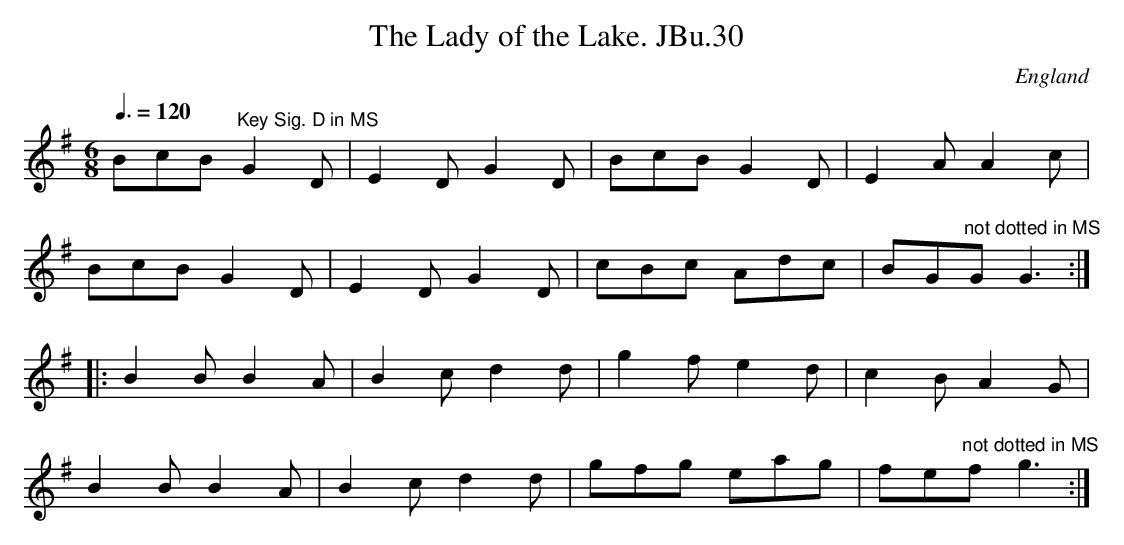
X:1
T:Lady of the Lake. JBu.30, The
O:England
M:6/8
L:1/8
Q:3/8=120
K:G major
BcB"^Key Sig. D in MS" G2D|E2D G2D|BcB G2D|E2AA2c|
BcBG2D|E2DG2D|cBc Adc|BG"^not dotted in MS"GG3:|
|:B2BB2A|B2cd2d|g2fe2d|c2BA2G|
B2BB2A|B2cd2d|gfg eag|fe"^not dotted in MS"fg3:|
